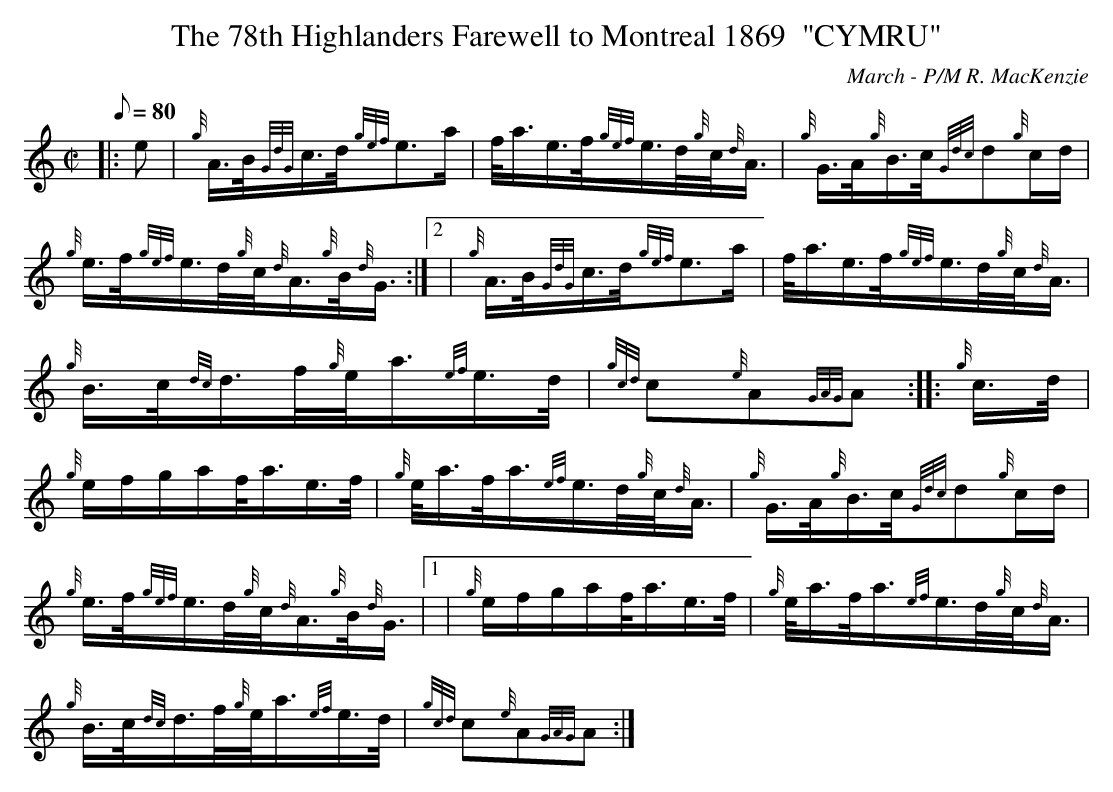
X:1
T:The 78th Highlanders Farewell to Montreal 1869  "CYMRU"
M:C|
L:1/8
Q:80
C:March - P/M R. MacKenzie
K:HP
|: e | \
{g}A3/4B/4{GdG}c3/4d/4{gef}e3/2a/2 | \
f/4a3/4e3/4f/4{gef}e3/4d/4{g}c/4{d}A3/4 | \
{g}G3/4A/4{g}B3/4c/4{Gdc}d{g}c/2d/2 |
{g}e3/4f/4{gef}e3/4d/4{g}c/4{d}A3/4{g}B/4{d}G3/4:|2  | \
{g}A3/4B/4{GdG}c3/4d/4{gef}e3/2a/2 | \
f/4a3/4e3/4f/4{gef}e3/4d/4{g}c/4{d}A3/4 |
{g}B3/4c/4{dc}d3/4f/4{g}e/4a3/4{ef}e3/4d/4 | \
{gcd}c{e}A{GAG}A :: \
{g}c3/4d/4 |
{g}e/2f/2g/2a/2f/4a3/4e3/4f/4 | \
{g}e/4a3/4f/4a3/4{ef}e3/4d/4{g}c/4{d}A3/4 | \
{g}G3/4A/4{g}B3/4c/4{Gdc}d{g}c/2d/2 |
{g}e3/4f/4{gef}e3/4d/4{g}c/4{d}A3/4{g}B/4{d}G3/4|1  | \
{g}e/2f/2g/2a/2f/4a3/4e3/4f/4 | \
{g}e/4a3/4f/4a3/4{ef}e3/4d/4{g}c/4{d}A3/4 |
{g}B3/4c/4{dc}d3/4f/4{g}e/4a3/4{ef}e3/4d/4 | \
{gcd}c{e}A{GAG}A :|
